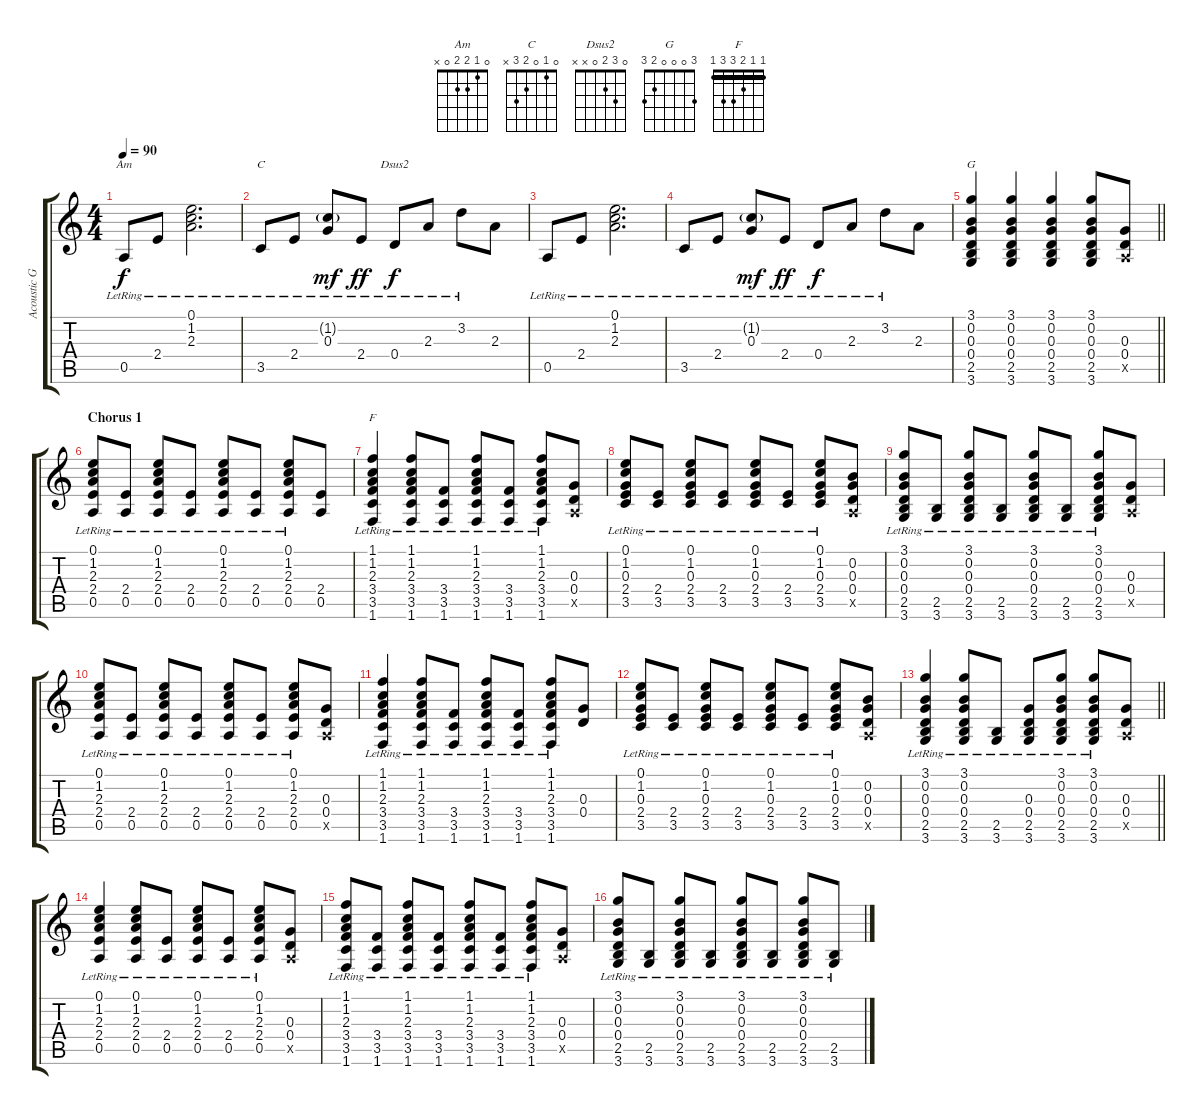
\track ("Acoustic Guitar 1" "Acoustic G") {instrument acousticguitarsteel}
\staff {score tabs}
\tuning (E4 B3 G3 D3 A2 E2) {hide}
\chord ("Am" 0 1 2 2 0 x)
\chord ("C" 0 1 0 2 3 x)
\chord ("Dsus2" 0 3 2 0 x x)
\chord ("G" 3 0 0 0 2 3)
\chord ("F" 1 1 2 3 3 1) {barre 1}
\ts (4 4)
\tempo 90
\clef g2
\ks c
0.5{lr}.8{ch "Am" dy f} 2.4{lr}.8 (0.1{lr} 1.2{lr} 2.3{lr}).2{d} |
3.5{lr}.8{ch "C"} 2.4{lr}.8 (1.2{g} 0.3{lr}).8{dy mf} 2.4{lr}.8{dy ff} 0.4{lr}.8{ch "Dsus2" dy f} 2.3{lr}.8 3.2{lr}.8 2.3.8 |
0.5{lr}.8 2.4{lr}.8 (0.1{lr} 1.2{lr} 2.3{lr}).2{d} |
3.5{lr}.8 2.4{lr}.8 (1.2{g} 0.3{lr}).8{dy mf} 2.4{lr}.8{dy ff} 0.4{lr}.8{dy f} 2.3{lr}.8 3.2{lr}.8 2.3.8 |
\barLineRight lightlight
(3.1 0.2 0.3 0.4 2.5 3.6).4{ch "G"} (3.1 0.2 0.3 0.4 2.5 3.6).4 (3.1 0.2 0.3 0.4 2.5 3.6).4 (3.1 0.2 0.3 0.4 2.5 3.6).8 (0.3 0.4 0.5{x}).8 |
\section ("" "Chorus 1")
(0.1{lr} 1.2{lr} 2.3{lr} 2.4{lr} 0.5{lr}).8 (2.4{lr} 0.5{lr}).8 (0.1{lr} 1.2{lr} 2.3{lr} 2.4{lr} 0.5{lr}).8 (2.4{lr} 0.5{lr}).8 (0.1{lr} 1.2{lr} 2.3{lr} 2.4{lr} 0.5{lr}).8 (2.4{lr} 0.5{lr}).8 (0.1{lr} 1.2{lr} 2.3{lr} 2.4{lr} 0.5{lr}).8 (2.4 0.5).8 |
(1.1{lr} 1.2{lr} 2.3{lr} 3.4{lr} 3.5{lr} 1.6{lr}).4{ch "F"} (1.1{lr} 1.2{lr} 2.3{lr} 3.4{lr} 3.5{lr} 1.6{lr}).8 (3.4{lr} 3.5{lr} 1.6{lr}).8 (1.1{lr} 1.2{lr} 2.3{lr} 3.4{lr} 3.5{lr} 1.6{lr}).8 (3.4{lr} 3.5{lr} 1.6{lr}).8 (1.1{lr} 1.2{lr} 2.3{lr} 3.4{lr} 3.5{lr} 1.6{lr}).8 (0.3 0.4 0.5{x}).8 |
(0.1{lr} 1.2{lr} 0.3{lr} 2.4{lr} 3.5{lr}).8 (2.4{lr} 3.5{lr}).8 (0.1{lr} 1.2{lr} 0.3{lr} 2.4{lr} 3.5{lr}).8 (2.4{lr} 3.5{lr}).8 (0.1{lr} 1.2{lr} 0.3{lr} 2.4{lr} 3.5{lr}).8 (2.4{lr} 3.5{lr}).8 (0.1{lr} 1.2{lr} 0.3{lr} 2.4{lr} 3.5{lr}).8 (0.2 0.3 0.4 0.5{x}).8 |
(3.1{lr} 0.2{lr} 0.3{lr} 0.4{lr} 2.5{lr} 3.6{lr}).8 (2.5{lr} 3.6{lr}).8 (3.1{lr} 0.2{lr} 0.3{lr} 0.4{lr} 2.5{lr} 3.6{lr}).8 (2.5{lr} 3.6{lr}).8 (3.1{lr} 0.2{lr} 0.3{lr} 0.4{lr} 2.5{lr} 3.6{lr}).8 (2.5{lr} 3.6{lr}).8 (3.1{lr} 0.2{lr} 0.3{lr} 0.4{lr} 2.5{lr} 3.6{lr}).8 (0.3 0.4 0.5{x}).8 |
(0.1{lr} 1.2{lr} 2.3{lr} 2.4{lr} 0.5{lr}).8 (2.4{lr} 0.5{lr}).8 (0.1{lr} 1.2{lr} 2.3{lr} 2.4{lr} 0.5{lr}).8 (2.4{lr} 0.5{lr}).8 (0.1{lr} 1.2{lr} 2.3{lr} 2.4{lr} 0.5{lr}).8 (2.4{lr} 0.5{lr}).8 (0.1{lr} 1.2{lr} 2.3{lr} 2.4{lr} 0.5{lr}).8 (0.3 0.4 0.5{x}).8 |
(1.1{lr} 1.2{lr} 2.3{lr} 3.4{lr} 3.5{lr} 1.6{lr}).4 (1.1{lr} 1.2{lr} 2.3{lr} 3.4{lr} 3.5{lr} 1.6{lr}).8 (3.4{lr} 3.5{lr} 1.6{lr}).8 (1.1{lr} 1.2{lr} 2.3{lr} 3.4{lr} 3.5{lr} 1.6{lr}).8 (3.4{lr} 3.5{lr} 1.6{lr}).8 (1.1{lr} 1.2{lr} 2.3{lr} 3.4{lr} 3.5{lr} 1.6{lr}).8 (0.3 0.4).8 |
(0.1{lr} 1.2{lr} 0.3{lr} 2.4{lr} 3.5{lr}).8 (2.4{lr} 3.5{lr}).8 (0.1{lr} 1.2{lr} 0.3{lr} 2.4{lr} 3.5{lr}).8 (2.4{lr} 3.5{lr}).8 (0.1{lr} 1.2{lr} 0.3{lr} 2.4{lr} 3.5{lr}).8 (2.4{lr} 3.5{lr}).8 (0.1{lr} 1.2{lr} 0.3{lr} 2.4{lr} 3.5{lr}).8 (0.2 0.3 0.4 0.5{x}).8 |
\barLineRight lightlight
(3.1{lr} 0.2{lr} 0.3{lr} 0.4{lr} 2.5{lr} 3.6{lr}).4 (3.1{lr} 0.2{lr} 0.3{lr} 0.4{lr} 2.5{lr} 3.6{lr}).8 (2.5{lr} 3.6{lr}).8 (0.3{lr} 0.4{lr} 2.5{lr} 3.6{lr}).8 (3.1{lr} 0.2{lr} 0.3{lr} 0.4{lr} 2.5{lr} 3.6{lr}).8 (3.1{lr} 0.2{lr} 0.3{lr} 0.4{lr} 2.5{lr} 3.6{lr}).8 (0.3 0.4 0.5{x}).8 |
(0.1{lr} 1.2{lr} 2.3{lr} 2.4{lr} 0.5{lr}).4 (0.1{lr} 1.2{lr} 2.3{lr} 2.4{lr} 0.5{lr}).8 (2.4{lr} 0.5{lr}).8 (0.1{lr} 1.2{lr} 2.3{lr} 2.4{lr} 0.5{lr}).8 (2.4{lr} 0.5{lr}).8 (0.1{lr} 1.2{lr} 2.3{lr} 2.4{lr} 0.5{lr}).8 (0.3 0.4 0.5{x}).8 |
(1.1{lr} 1.2{lr} 2.3{lr} 3.4{lr} 3.5{lr} 1.6{lr}).8 (3.4{lr} 3.5{lr} 1.6{lr}).8 (1.1{lr} 1.2{lr} 2.3{lr} 3.4{lr} 3.5{lr} 1.6{lr}).8 (3.4{lr} 3.5{lr} 1.6{lr}).8 (1.1{lr} 1.2{lr} 2.3{lr} 3.4{lr} 3.5{lr} 1.6{lr}).8 (3.4{lr} 3.5{lr} 1.6{lr}).8 (1.1{lr} 1.2{lr} 2.3{lr} 3.4{lr} 3.5{lr} 1.6{lr}).8 (0.3 0.4 0.5{x}).8 |
(3.1{lr} 0.2{lr} 0.3{lr} 0.4{lr} 2.5{lr} 3.6{lr}).8 (2.5{lr} 3.6{lr}).8 (3.1{lr} 0.2{lr} 0.3{lr} 0.4{lr} 2.5{lr} 3.6{lr}).8 (2.5{lr} 3.6{lr}).8 (3.1{lr} 0.2{lr} 0.3{lr} 0.4{lr} 2.5{lr} 3.6{lr}).8 (2.5{lr} 3.6{lr}).8 (3.1{lr} 0.2{lr} 0.3{lr} 0.4{lr} 2.5{lr} 3.6{lr}).8 (2.5{lr} 3.6{lr}).8
